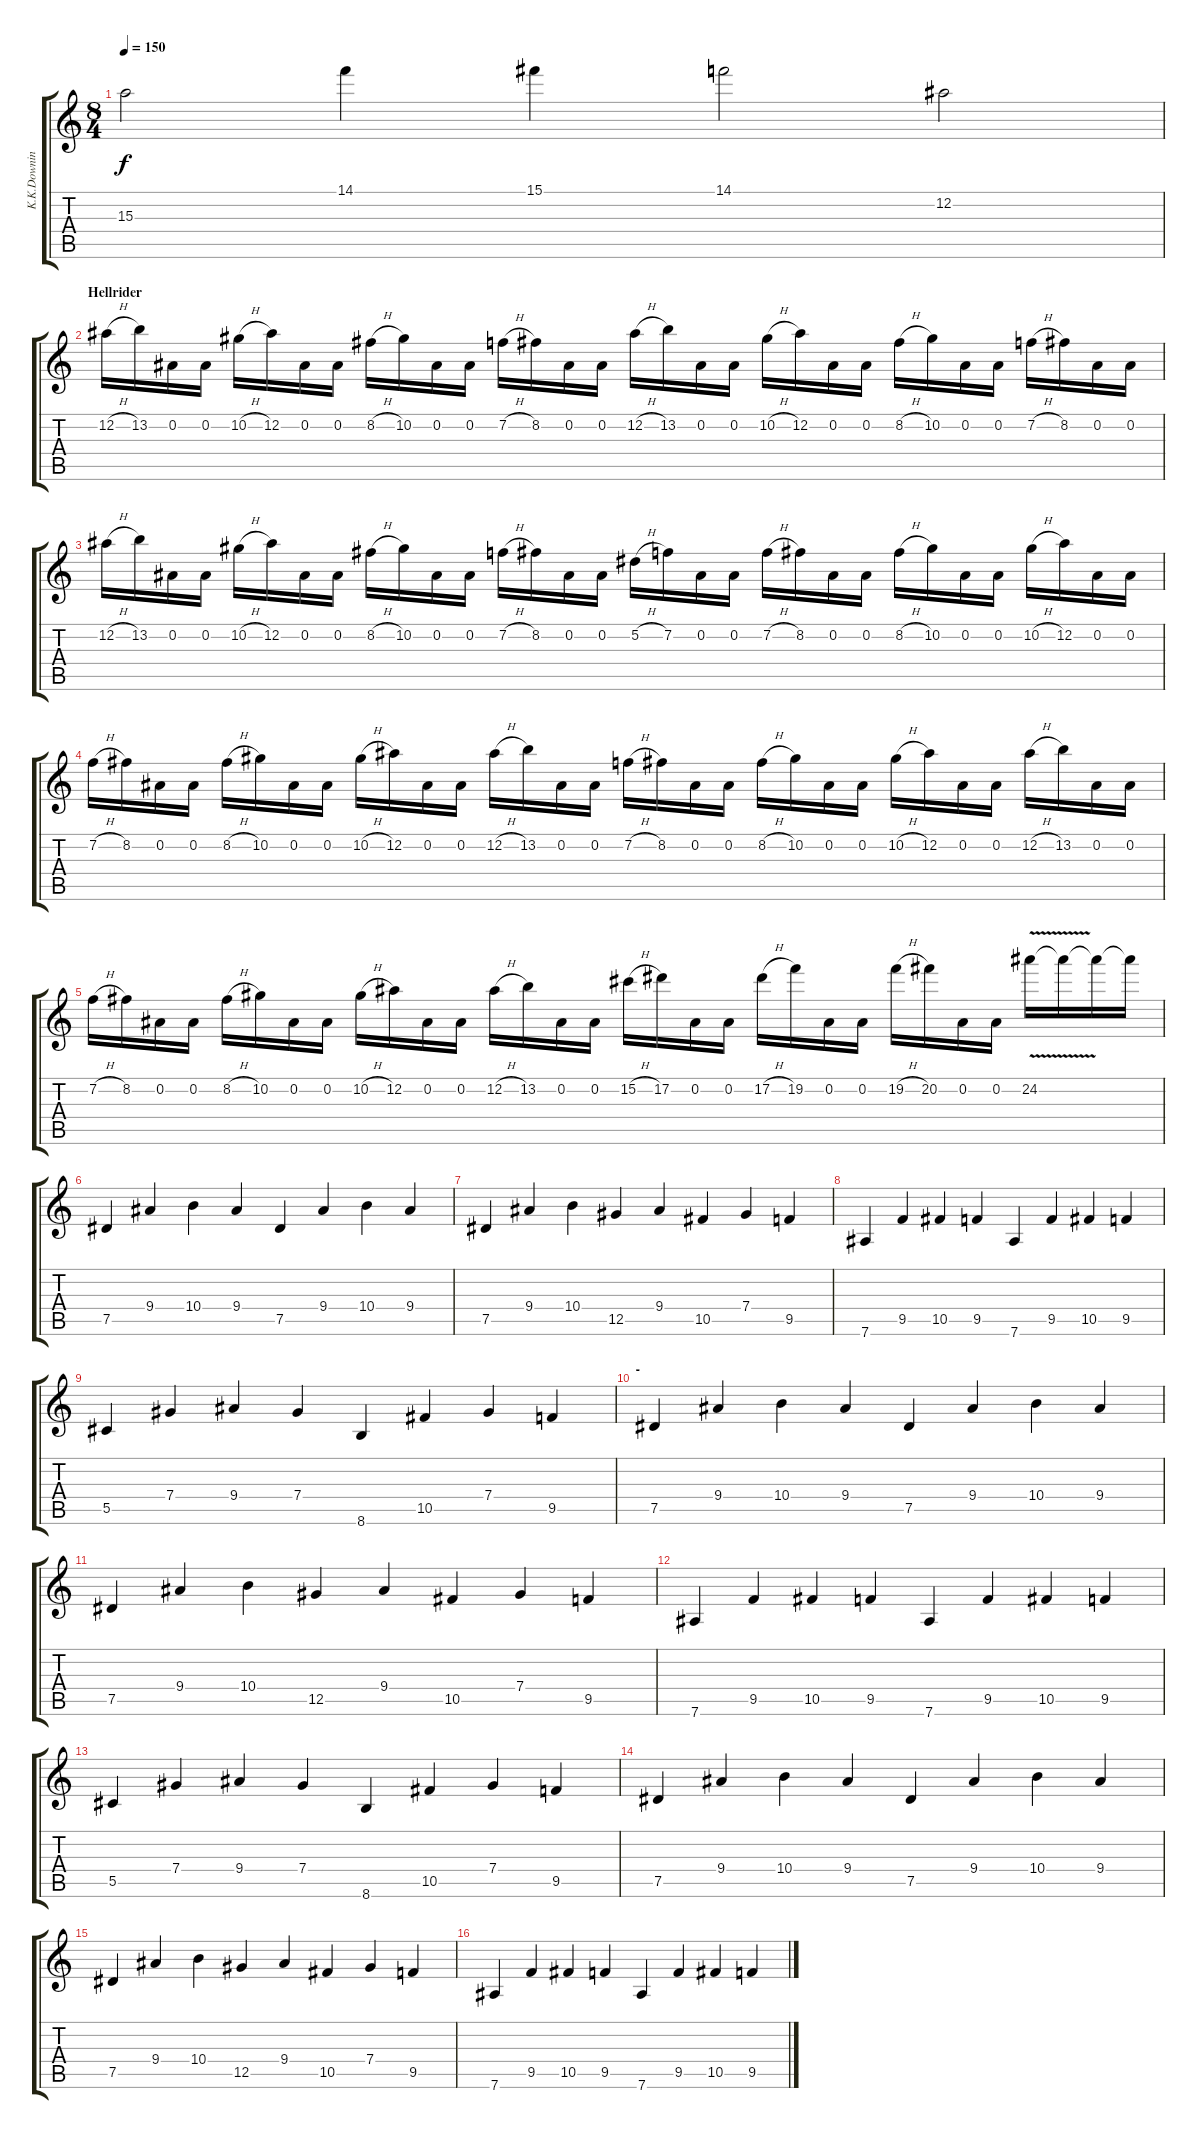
\track ("K.K.Downing" "K.K.Downin") {instrument distortionguitar}
\staff {score tabs}
\tuning (Eb4 Bb3 Gb3 Db3 Ab2 Eb2) {hide}
\ts (8 4)
\tempo 150
\clef g2
\ks c
15.3.2{dy f} 14.1.4 15.1.4 14.1.2 12.2.2 |
\section ("" "Hellrider")
12.2{h}.16 13.2.16 0.2.16 0.2.16 10.2{h}.16 12.2.16 0.2.16 0.2.16 8.2{h}.16 10.2.16 0.2.16 0.2.16 7.2{h}.16 8.2.16 0.2.16 0.2.16 12.2{h}.16 13.2.16 0.2.16 0.2.16 10.2{h}.16 12.2.16 0.2.16 0.2.16 8.2{h}.16 10.2.16 0.2.16 0.2.16 7.2{h}.16 8.2.16 0.2.16 0.2.16 |
12.2{h}.16 13.2.16 0.2.16 0.2.16 10.2{h}.16 12.2.16 0.2.16 0.2.16 8.2{h}.16 10.2.16 0.2.16 0.2.16 7.2{h}.16 8.2.16 0.2.16 0.2.16 5.2{h}.16 7.2.16 0.2.16 0.2.16 7.2{h}.16 8.2.16 0.2.16 0.2.16 8.2{h}.16 10.2.16 0.2.16 0.2.16 10.2{h}.16 12.2.16 0.2.16 0.2.16 |
7.2{h}.16 8.2.16 0.2.16 0.2.16 8.2{h}.16 10.2.16 0.2.16 0.2.16 10.2{h}.16 12.2.16 0.2.16 0.2.16 12.2{h}.16 13.2.16 0.2.16 0.2.16 7.2{h}.16 8.2.16 0.2.16 0.2.16 8.2{h}.16 10.2.16 0.2.16 0.2.16 10.2{h}.16 12.2.16 0.2.16 0.2.16 12.2{h}.16 13.2.16 0.2.16 0.2.16 |
7.2{h}.16 8.2.16 0.2.16 0.2.16 8.2{h}.16 10.2.16 0.2.16 0.2.16 10.2{h}.16 12.2.16 0.2.16 0.2.16 12.2{h}.16 13.2.16 0.2.16 0.2.16 15.2{h}.16 17.2.16 0.2.16 0.2.16 17.2{h}.16 19.2.16 0.2.16 0.2.16 19.2{h}.16 20.2.16 0.2.16 0.2.16 24.2{v}.16 24.2{t}.16 24.2{t}.16 24.2{t}.16 |
7.5.4 9.4.4 10.4.4 9.4.4 7.5.4 9.4.4 10.4.4 9.4.4 |
7.5.4 9.4.4 10.4.4 12.5.4 9.4.4 10.5.4 7.4.4 9.5.4 |
7.6.4 9.5.4 10.5.4 9.5.4 7.6.4 9.5.4 10.5.4 9.5.4 |
5.5.4 7.4.4 9.4.4 7.4.4 8.6.4 10.5.4 7.4.4 9.5.4 |
\section ("" "-")
7.5.4 9.4.4 10.4.4 9.4.4 7.5.4 9.4.4 10.4.4 9.4.4 |
7.5.4 9.4.4 10.4.4 12.5.4 9.4.4 10.5.4 7.4.4 9.5.4 |
7.6.4 9.5.4 10.5.4 9.5.4 7.6.4 9.5.4 10.5.4 9.5.4 |
5.5.4 7.4.4 9.4.4 7.4.4 8.6.4 10.5.4 7.4.4 9.5.4 |
7.5.4 9.4.4 10.4.4 9.4.4 7.5.4 9.4.4 10.4.4 9.4.4 |
7.5.4 9.4.4 10.4.4 12.5.4 9.4.4 10.5.4 7.4.4 9.5.4 |
7.6.4 9.5.4 10.5.4 9.5.4 7.6.4 9.5.4 10.5.4 9.5.4
